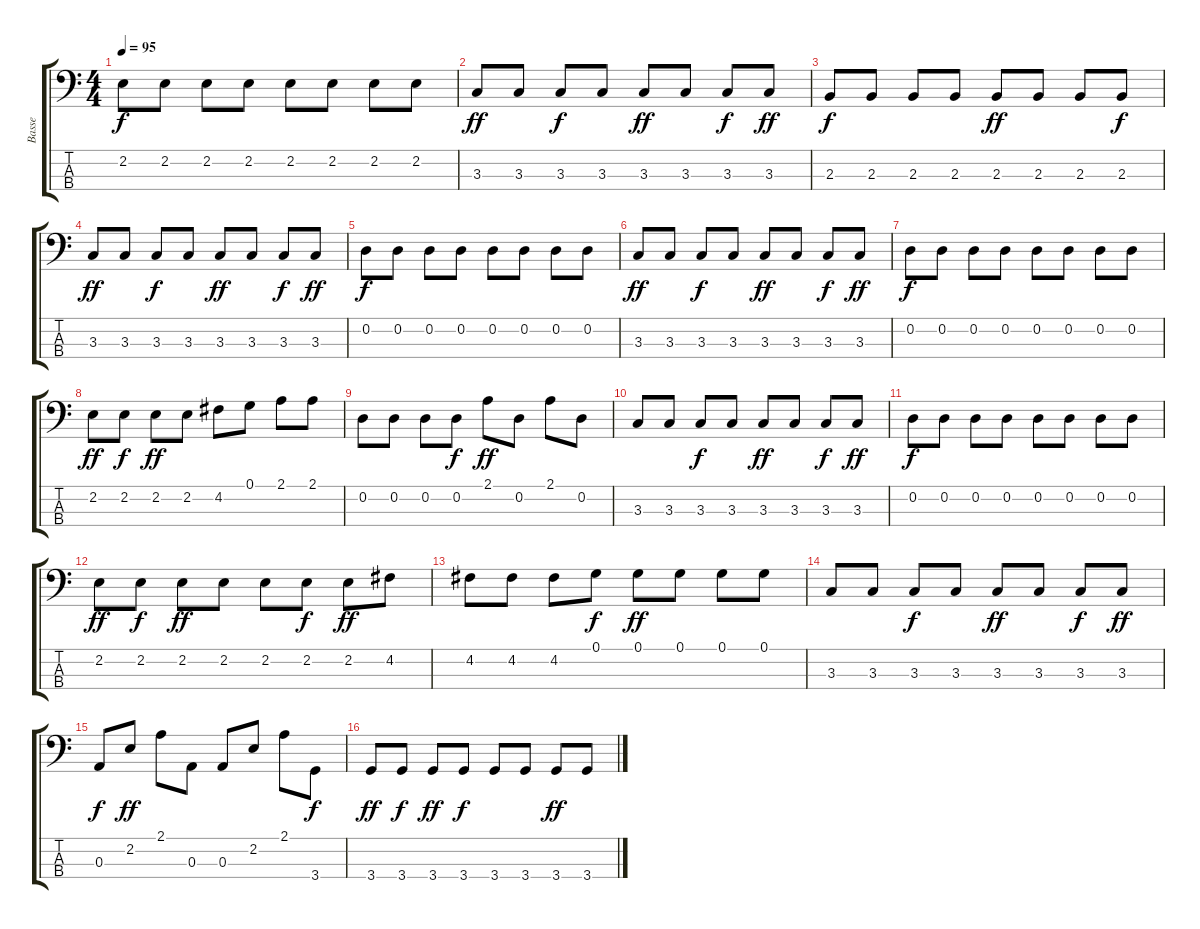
\track ("Basse" "Basse") {instrument electricbassfinger}
\staff {score tabs}
\tuning (G2 D2 A1 E1) {hide}
\ts (4 4)
\tempo 95
\clef f4
\ks c
2.2.8{dy f} 2.2.8 2.2.8 2.2.8 2.2.8 2.2.8 2.2.8 2.2.8 |
3.3.8{dy ff} 3.3.8 3.3.8{dy f} 3.3.8 3.3.8{dy ff} 3.3.8 3.3.8{dy f} 3.3.8{dy ff} |
2.3.8{dy f} 2.3.8 2.3.8 2.3.8 2.3.8{dy ff} 2.3.8 2.3.8 2.3.8{dy f} |
3.3.8{dy ff} 3.3.8 3.3.8{dy f} 3.3.8 3.3.8{dy ff} 3.3.8 3.3.8{dy f} 3.3.8{dy ff} |
0.2.8{dy f} 0.2.8 0.2.8 0.2.8 0.2.8 0.2.8 0.2.8 0.2.8 |
3.3.8{dy ff} 3.3.8 3.3.8{dy f} 3.3.8 3.3.8{dy ff} 3.3.8 3.3.8{dy f} 3.3.8{dy ff} |
0.2.8{dy f} 0.2.8 0.2.8 0.2.8 0.2.8 0.2.8 0.2.8 0.2.8 |
2.2.8{dy ff} 2.2.8{dy f} 2.2.8{dy ff} 2.2.8 4.2.8 0.1.8 2.1.8 2.1.8 |
0.2.8 0.2.8 0.2.8 0.2.8{dy f} 2.1.8{dy ff} 0.2.8 2.1.8 0.2.8 |
3.3.8 3.3.8 3.3.8{dy f} 3.3.8 3.3.8{dy ff} 3.3.8 3.3.8{dy f} 3.3.8{dy ff} |
0.2.8{dy f} 0.2.8 0.2.8 0.2.8 0.2.8 0.2.8 0.2.8 0.2.8 |
2.2.8{dy ff} 2.2.8{dy f} 2.2.8{dy ff} 2.2.8 2.2.8 2.2.8{dy f} 2.2.8{dy ff} 4.2.8 |
4.2.8 4.2.8 4.2.8 0.1.8{dy f} 0.1.8{dy ff} 0.1.8 0.1.8 0.1.8 |
3.3.8 3.3.8 3.3.8{dy f} 3.3.8 3.3.8{dy ff} 3.3.8 3.3.8{dy f} 3.3.8{dy ff} |
0.3.8{dy f} 2.2.8{dy ff} 2.1.8 0.3.8 0.3.8 2.2.8 2.1.8 3.4.8{dy f} |
3.4.8{dy ff} 3.4.8{dy f} 3.4.8{dy ff} 3.4.8{dy f} 3.4.8 3.4.8 3.4.8{dy ff} 3.4.8
